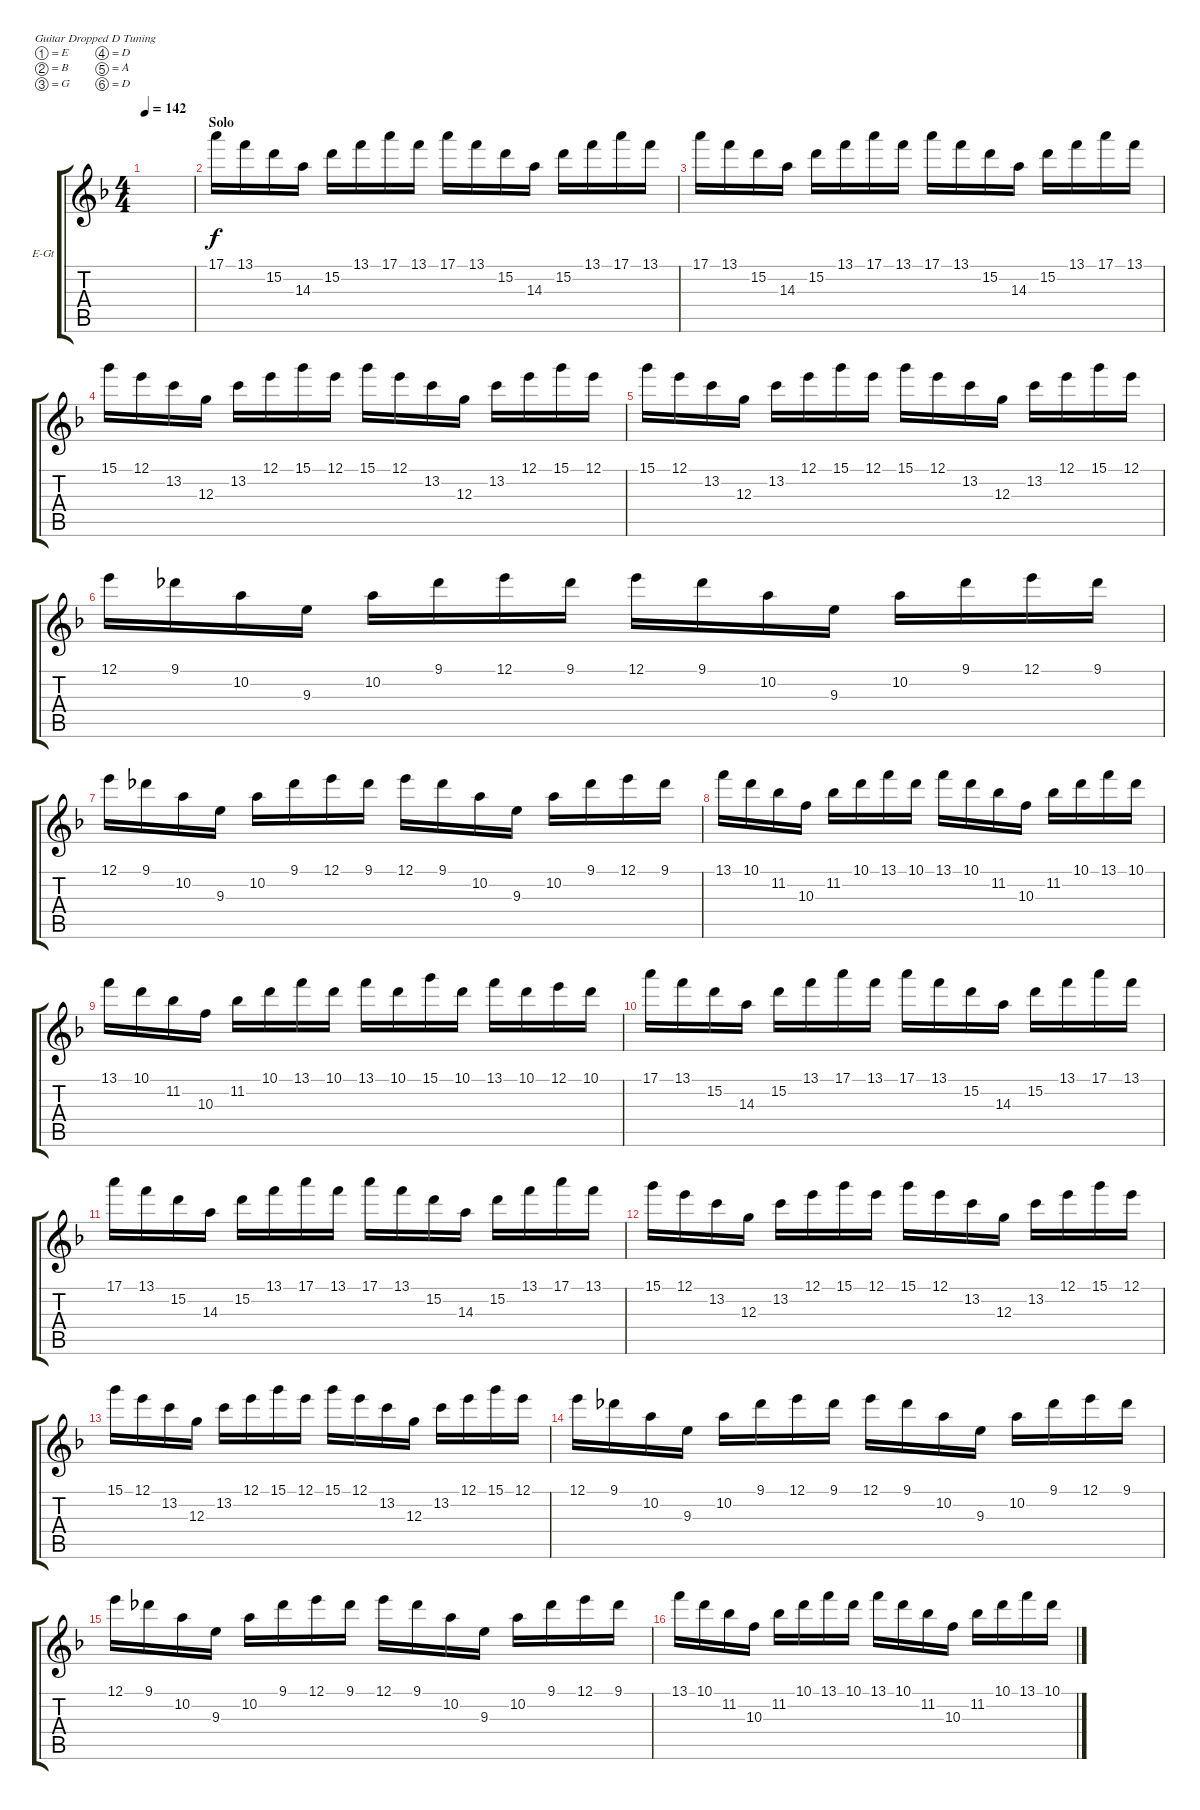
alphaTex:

\bracketExtendMode groupsimilarinstruments
\firstSystemTrackNameOrientation horizontal
\otherSystemsTrackNameOrientation horizontal
\track ("Electric Guitar 3" "E-Gt") {instrument distortionguitar}
\staff {score tabs}
\tuning (E4 B3 G3 D3 A2 D2)
\ts (4 4)
\tempo 142
\clef g2
\scale
0.333333
\ks dminor
|
\section ("" "Solo")
\scale
0.333333 17.1.16{dy f} 13.1.16 15.2.16 14.3.16 15.2.16 13.1.16 17.1.16 13.1.16 17.1.16 13.1.16 15.2.16 14.3.16 15.2.16 13.1.16 17.1.16 13.1.16 |
\scale
0.333333 17.1.16 13.1.16 15.2.16 14.3.16 15.2.16 13.1.16 17.1.16 13.1.16 17.1.16 13.1.16 15.2.16 14.3.16 15.2.16 13.1.16 17.1.16 13.1.16 |
\scale
0.333333 15.1.16 12.1.16 13.2.16 12.3.16 13.2.16 12.1.16 15.1.16 12.1.16 15.1.16 12.1.16 13.2.16 12.3.16 13.2.16 12.1.16 15.1.16 12.1.16 |
\scale
0.333333 15.1.16 12.1.16 13.2.16 12.3.16 13.2.16 12.1.16 15.1.16 12.1.16 15.1.16 12.1.16 13.2.16 12.3.16 13.2.16 12.1.16 15.1.16 12.1.16 |
\scale
0.333333 12.1.16 9.1.16 10.2.16 9.3.16 10.2.16 9.1.16 12.1.16 9.1.16 12.1.16 9.1.16 10.2.16 9.3.16 10.2.16 9.1.16 12.1.16 9.1.16 |
\scale
0.333333 12.1.16 9.1.16 10.2.16 9.3.16 10.2.16 9.1.16 12.1.16 9.1.16 12.1.16 9.1.16 10.2.16 9.3.16 10.2.16 9.1.16 12.1.16 9.1.16 |
\scale
0.333333 13.1.16 10.1.16 11.2.16 10.3.16 11.2.16 10.1.16 13.1.16 10.1.16 13.1.16 10.1.16 11.2.16 10.3.16 11.2.16 10.1.16 13.1.16 10.1.16 |
\scale
0.333333 13.1.16 10.1.16 11.2.16 10.3.16 11.2.16 10.1.16 13.1.16 10.1.16 13.1.16 10.1.16 15.1.16 10.1.16 13.1.16 10.1.16 12.1.16 10.1.16 |
\scale
0.333333 17.1.16 13.1.16 15.2.16 14.3.16 15.2.16 13.1.16 17.1.16 13.1.16 17.1.16 13.1.16 15.2.16 14.3.16 15.2.16 13.1.16 17.1.16 13.1.16 |
\scale
0.333333 17.1.16 13.1.16 15.2.16 14.3.16 15.2.16 13.1.16 17.1.16 13.1.16 17.1.16 13.1.16 15.2.16 14.3.16 15.2.16 13.1.16 17.1.16 13.1.16 |
\scale
0.333333 15.1.16 12.1.16 13.2.16 12.3.16 13.2.16 12.1.16 15.1.16 12.1.16 15.1.16 12.1.16 13.2.16 12.3.16 13.2.16 12.1.16 15.1.16 12.1.16 |
\scale
0.333333 15.1.16 12.1.16 13.2.16 12.3.16 13.2.16 12.1.16 15.1.16 12.1.16 15.1.16 12.1.16 13.2.16 12.3.16 13.2.16 12.1.16 15.1.16 12.1.16 |
\scale
0.333333 12.1.16 9.1.16 10.2.16 9.3.16 10.2.16 9.1.16 12.1.16 9.1.16 12.1.16 9.1.16 10.2.16 9.3.16 10.2.16 9.1.16 12.1.16 9.1.16 |
\scale
0.333333 12.1.16 9.1.16 10.2.16 9.3.16 10.2.16 9.1.16 12.1.16 9.1.16 12.1.16 9.1.16 10.2.16 9.3.16 10.2.16 9.1.16 12.1.16 9.1.16 |
\scale
0.333333 13.1.16 10.1.16 11.2.16 10.3.16 11.2.16 10.1.16 13.1.16 10.1.16 13.1.16 10.1.16 11.2.16 10.3.16 11.2.16 10.1.16 13.1.16 10.1.16
